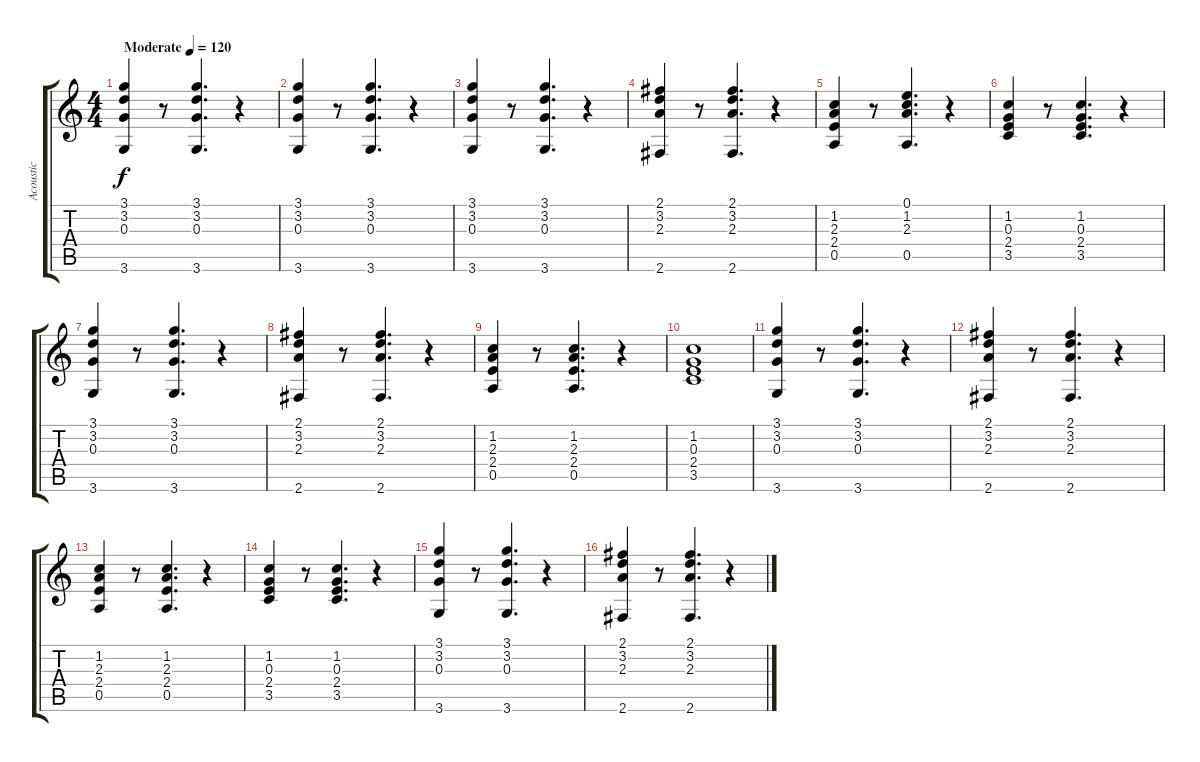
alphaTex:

\track ("Acoustic" "Acoustic") {instrument acousticguitarsteel}
\staff {score tabs}
\tuning (E4 B3 G3 D3 A2 E2) {hide}
\ts (4 4)
\tempo (120 "Moderate")
\clef g2
\ks c
(3.1 3.2 0.3 3.6).4{dy f instrument acousticguitarsteel} r.8 (3.1 3.2 0.3 3.6).4{d} r.4 |
(3.1 3.2 0.3 3.6).4 r.8 (3.1 3.2 0.3 3.6).4{d} r.4 |
(3.1 3.2 0.3 3.6).4 r.8 (3.1 3.2 0.3 3.6).4{d} r.4 |
(2.1 3.2 2.3 2.6).4 r.8 (2.1 3.2 2.3 2.6).4{d} r.4 |
(1.2 2.3 2.4 0.5).4 r.8 (0.1 1.2 2.3 0.5).4{d} r.4 |
(1.2 0.3 2.4 3.5).4 r.8 (1.2 0.3 2.4 3.5).4{d} r.4 |
(3.1 3.2 0.3 3.6).4 r.8 (3.1 3.2 0.3 3.6).4{d} r.4 |
(2.1 3.2 2.3 2.6).4 r.8 (2.1 3.2 2.3 2.6).4{d} r.4 |
(1.2 2.3 2.4 0.5).4 r.8 (1.2 2.3 2.4 0.5).4{d} r.4 |
(1.2 0.3 2.4 3.5).1 |
(3.1 3.2 0.3 3.6).4 r.8 (3.1 3.2 0.3 3.6).4{d} r.4 |
(2.1 3.2 2.3 2.6).4 r.8 (2.1 3.2 2.3 2.6).4{d} r.4 |
(1.2 2.3 2.4 0.5).4 r.8 (1.2 2.3 2.4 0.5).4{d} r.4 |
(1.2 0.3 2.4 3.5).4 r.8 (1.2 0.3 2.4 3.5).4{d} r.4 |
(3.1 3.2 0.3 3.6).4 r.8 (3.1 3.2 0.3 3.6).4{d} r.4 |
(2.1 3.2 2.3 2.6).4 r.8 (2.1 3.2 2.3 2.6).4{d} r.4
